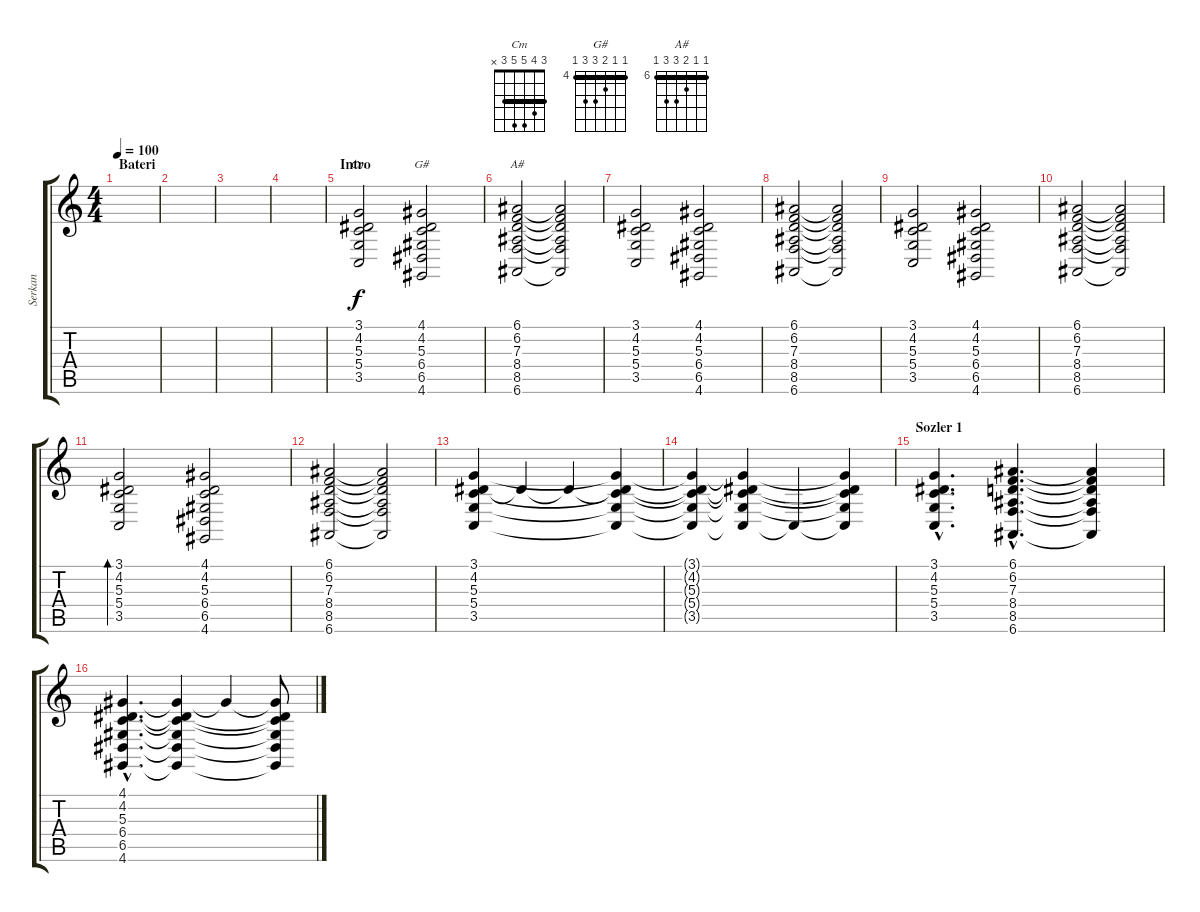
\track ("Serkan" "Serkan") {instrument rockorgan}
\staff {score tabs}
\tuning (E4 B3 G3 D3 A2 E2) {hide}
\chord ("Cm" 3 4 5 5 3 x) {barre 3}
\chord ("G#" 4 4 5 6 6 4) {firstfret 4 barre 4}
\chord ("A#" 6 6 7 8 8 6) {firstfret 6 barre 6}
\ts (4 4)
\section ("" "Bateri")
\tempo 100
\clef g2
\ks c
|
|
|
|
\section ("" "Intro")
(3.1 4.2 5.3 5.4 3.5).2{ch "Cm"} (4.1 4.2 5.3 6.4 6.5 4.6).2{ch "G#"} |
(6.1 6.2 7.3 8.4 8.5 6.6).2{ch "A#"} (6.1{t} 6.2{t} 7.3{t} 8.4{t} 8.5{t} 6.6{t}).2 |
(3.1 4.2 5.3 5.4 3.5).2 (4.1 4.2 5.3 6.4 6.5 4.6).2 |
(6.1 6.2 7.3 8.4 8.5 6.6).2 (6.1{t} 6.2{t} 7.3{t} 8.4{t} 8.5{t} 6.6{t}).2 |
(3.1 4.2 5.3 5.4 3.5).2 (4.1 4.2 5.3 6.4 6.5 4.6).2 |
(6.1 6.2 7.3 8.4 8.5 6.6).2 (6.1{t} 6.2{t} 7.3{t} 8.4{t} 8.5{t} 6.6{t}).2 |
(3.1 4.2 5.3 5.4 3.5).2{bd 30} (4.1 4.2 5.3 6.4 6.5 4.6).2 |
(6.1 6.2 7.3 8.4 8.5 6.6).2 (6.1{t} 6.2{t} 7.3{t} 8.4{t} 8.5{t} 6.6{t}).2 |
(3.1 4.2 5.3 5.4 3.5).4 4.2{t}.4 4.2{t}.4 (3.1{t} 4.2{t} 5.3{t} 5.4{t} 3.5{t}).4 |
(3.1{t} 4.2{t} 5.3{t} 5.4{t} 3.5{t}).4 (3.1{t} 4.2{t} 5.3{t} 5.4{t} 3.5{t}).4 3.5{t}.4 (3.1{t} 4.2{t} 5.3{t} 5.4{t} 3.5{t}).4 |
\section ("" "Sozler 1")
(3.1{hac} 4.2{hac} 5.3{hac} 5.4{hac} 3.5{hac}).4{d} (6.1{hac} 6.2{hac} 7.3{hac} 8.4{hac} 8.5{hac} 6.6{hac}).4{d} (6.1{t} 6.2{t} 7.3{t} 8.4{t} 8.5{t} 6.6{t}).4 |
(4.1{hac} 4.2{hac} 5.3{hac} 6.4{hac} 6.5{hac} 4.6{hac}).4{d} (4.1{t} 4.2{t} 5.3{t} 6.4{t} 6.5{t} 4.6{t}).4 4.1{t}.4 (4.1{t} 4.2{t} 5.3{t} 6.4{t} 6.5{t} 4.6{t}).8
